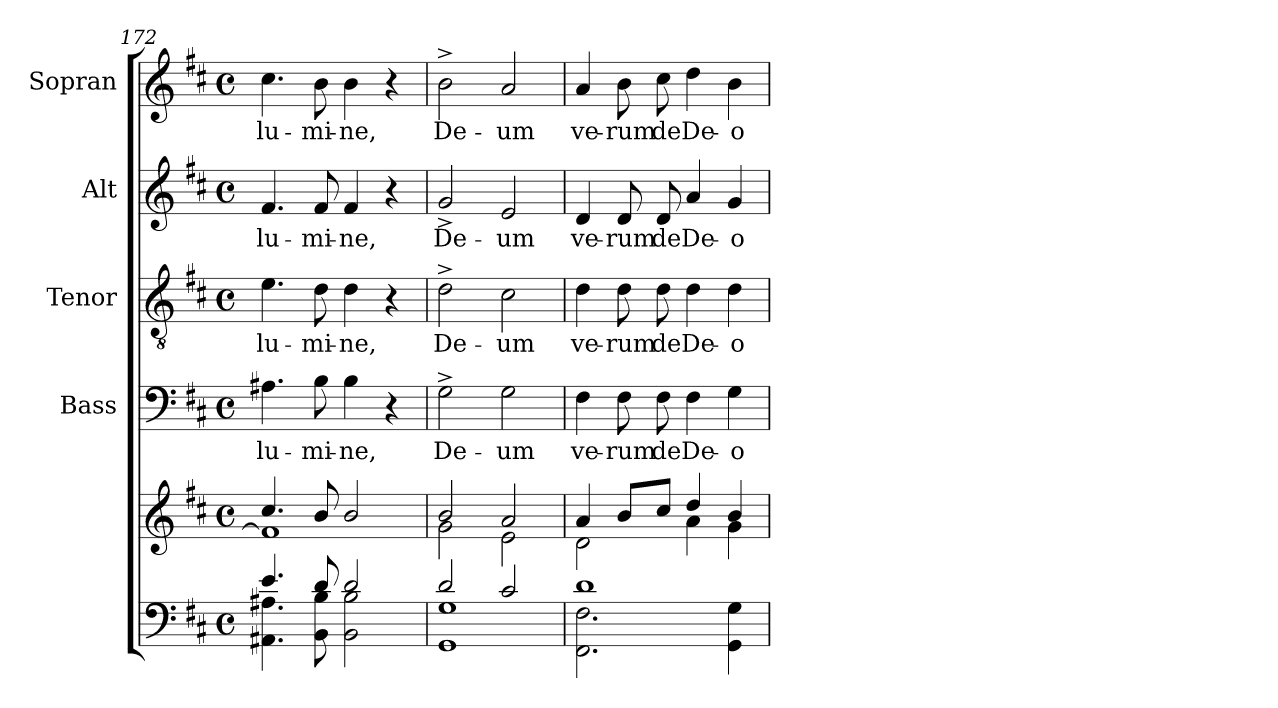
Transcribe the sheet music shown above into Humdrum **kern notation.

**kern	**kern	**kern	**text	**kern	**text	**kern	**text	**kern	**text
*part5	*part5	*part4	*part4	*part3	*part3	*part2	*part2	*part1	*part1
*staff6	*staff5	*staff4	*staff4	*staff3	*staff3	*staff2	*staff2	*staff1	*staff1
*	*	*I"Bass	*	*I"Tenor	*	*I"Alt	*	*I"Sopran	*
*	*	*I'B.	*	*I'T.	*	*I'A.	*	*I'S.	*
*clefF4	*clefG2	*clefF4	*	*clefGv2	*	*clefG2	*	*clefG2	*
*k[f#c#]	*k[f#c#]	*k[f#c#]	*	*k[f#c#]	*	*k[f#c#]	*	*k[f#c#]	*
*D:	*D:	*D:	*	*D:	*	*D:	*	*D:	*
*M4/4	*M4/4	*M4/4	*	*M4/4	*	*M4/4	*	*M4/4	*
*met(c)	*met(c)	*met(c)	*	*met(c)	*	*met(c)	*	*met(c)	*
=172	=172	=172	=172	=172	=172	=172	=172	=172	=172
*^	*^	*	*	*	*	*	*	*	*
!	!	!	!	!	!LO:LY:b	!	!LO:LY:b	!	!LO:LY:b	!	!LO:LY:b
4.e/	4.AA#X\ 4.A#X\	4.cc#/	1f#]	4.A#X\	lu-	4.e\	lu-	4.f#/	lu-	4.cc#\	lu-
!	!	!	!	!	!LO:LY:b	!	!LO:LY:b	!	!LO:LY:b	!	!LO:LY:b
8d/	8BB\ 8B\	8b/	.	8B\	-mi-	8d\	-mi-	8f#/	-mi-	8b\	-mi-
!	!	!	!	!	!LO:LY:b	!	!LO:LY:b	!	!LO:LY:b	!	!LO:LY:b
2d/	2BB\ 2B\	2b/	.	4B\	-ne,	4d\	-ne,	4f#/	-ne,	4b\	-ne,
.	.	.	.	4r	.	4r	.	4r	.	4r	.
=173	=173	=173	=173	=173	=173	=173	=173	=173	=173	=173	=173
!	!	!	!	!	!LO:LY:b	!	!LO:LY:b	!	!LO:LY:b	!	!LO:LY:b
2d/	1GG 1G	2b/	2g\	2G^>\	De-	2d^>\	De-	2g^>/	De-	2b^>\	De-
!	!	!	!	!	!LO:LY:b	!	!LO:LY:b	!	!LO:LY:b	!	!LO:LY:b
2c#/	.	2a/	2e\	2G\	-um	2c#\	-um	2e/	-um	2a/	-um
=174	=174	=174	=174	=174	=174	=174	=174	=174	=174	=174	=174
!	!	!	!	!	!LO:LY:b	!	!LO:LY:b	!	!LO:LY:b	!	!LO:LY:b
1d	2.FF#\ 2.F#\	4a/	2d\	4F#\	ve-	4d\	ve-	4d/	ve-	4a/	ve-
!	!	!	!	!	!LO:LY:b	!	!LO:LY:b	!	!LO:LY:b	!	!LO:LY:b
.	.	8b/L	.	8F#\	-rum	8d\	-rum	8d/	-rum	8b\	-rum
!	!	!	!	!	!LO:LY:b	!	!LO:LY:b	!	!LO:LY:b	!	!LO:LY:b
.	.	8cc#/J	.	8F#\	de	8d\	de	8d/	de	8cc#\	de
!	!	!	!	!	!LO:LY:b	!	!LO:LY:b	!	!LO:LY:b	!	!LO:LY:b
.	.	4dd/	4a\	4F#\	De-	4d\	De-	4a/	De-	4dd\	De-
!	!	!	!	!	!LO:LY:b	!	!LO:LY:b	!	!LO:LY:b	!	!LO:LY:b
.	4GG\ 4G\	4b/	4g\	4G\	-o	4d\	-o	4g/	-o	4b\	-o
*v	*v	*	*	*	*	*	*	*	*	*	*
*	*v	*v	*	*	*	*	*	*	*	*
=	=	=	=	=	=	=	=	=	=
*-	*-	*-	*-	*-	*-	*-	*-	*-	*-
